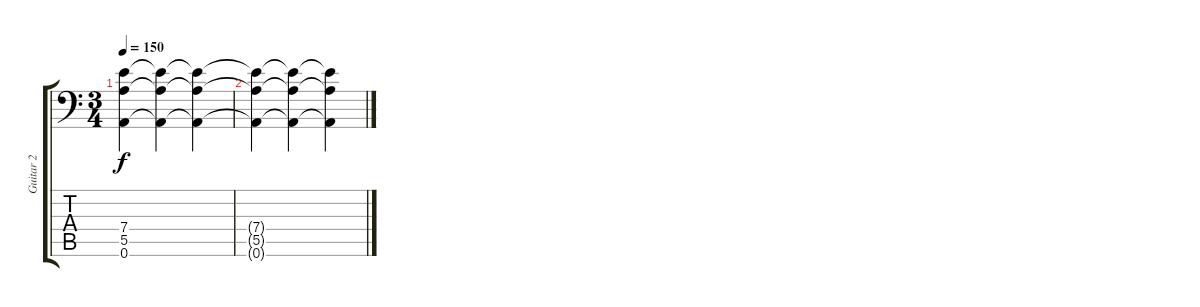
\track ("Guitar 2" "Guitar 2") {instrument distortionguitar}
\staff {score tabs}
\tuning (B3 Gb3 D3 A2 E2 A1) {hide}
\ts (3 4)
\tempo 150
\clef f4
\ks c
(7.4{t} 5.5{t} 0.6{t}).4{dy f} (7.4{t} 5.5{t} 0.6{t}).4 (7.4{t} 5.5{t} 0.6{t}).4 |
(7.4{t} 5.5{t} 0.6{t}).4 (7.4{t} 5.5{t} 0.6{t}).4 (7.4{t} 5.5{t} 0.6{t}).4
